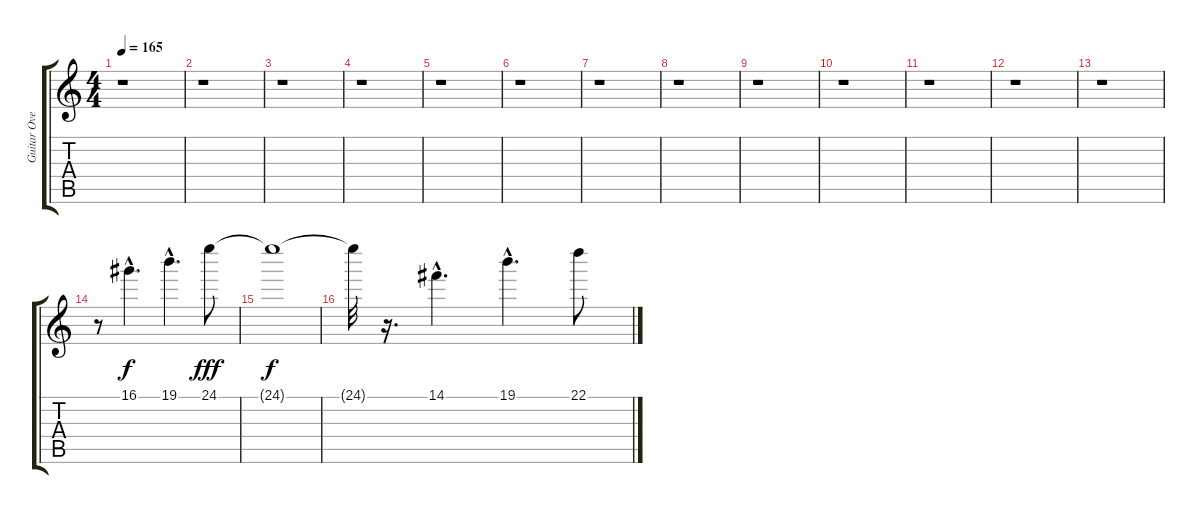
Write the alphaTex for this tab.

\track ("Guitar Overdrive" "Guitar Ove") {instrument overdrivenguitar}
\staff {score tabs}
\tuning (E4 B3 G3 D3 A2 E2) {hide}
\ts (4 4)
\tempo 165
\clef g2
\ks c
r.1{dy f} |
r.1 |
r.1 |
r.1 |
r.1 |
r.1 |
r.1 |
r.1 |
r.1 |
r.1 |
r.1 |
r.1 |
r.1 |
r.8 16.1{hac}.4{d} 19.1{hac}.4{d} 24.1.8{dy fff} |
24.1{t}.1{dy f} |
24.1{t}.32 r.16{d} 14.1{hac}.4{d} 19.1{hac}.4{d} 22.1.8
